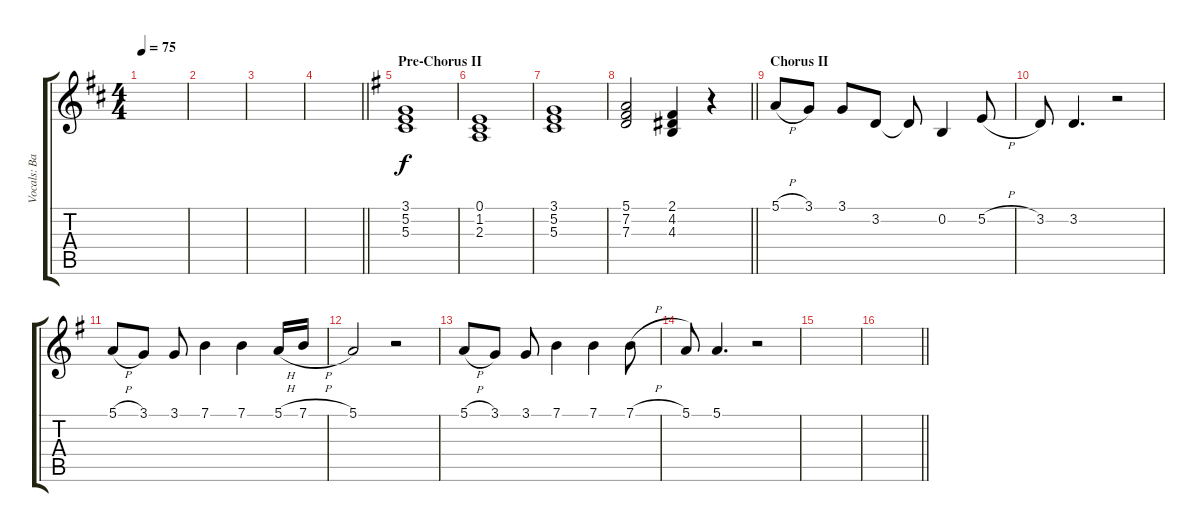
\track ("Vocals: Back" "Vocals: Ba") {instrument choiraahs}
\staff {score tabs}
\tuning (E4 B3 G3 D3 A2 E2) {hide}
\ts (4 4)
\tempo 75
\clef g2
\ks d
|
|
|
\barLineRight lightlight
|
\section ("" "Pre-Chorus II")
\ks g
(3.1 5.2 5.3).1 |
(0.1 1.2 2.3).1 |
(3.1 5.2 5.3).1 |
\barLineRight lightlight
(5.1 7.2 7.3).2 (2.1 4.2 4.3).4 r.4 |
\section ("" "Chorus II")
5.1{h}.8 3.1.8 3.1.8 3.2.8 3.2{t}.8 0.2.4 5.2{h}.8 |
3.2.8 3.2.4{d} r.2 |
5.1{h}.8 3.1.8 3.1.8 7.1.4 7.1.4 5.1{h}.16 7.1{h}.16 |
5.1.2 r.2 |
5.1{h}.8 3.1.8 3.1.8 7.1.4 7.1.4 7.1{h}.8 |
5.1.8 5.1.4{d} r.2 |
|
\barLineRight lightlight
